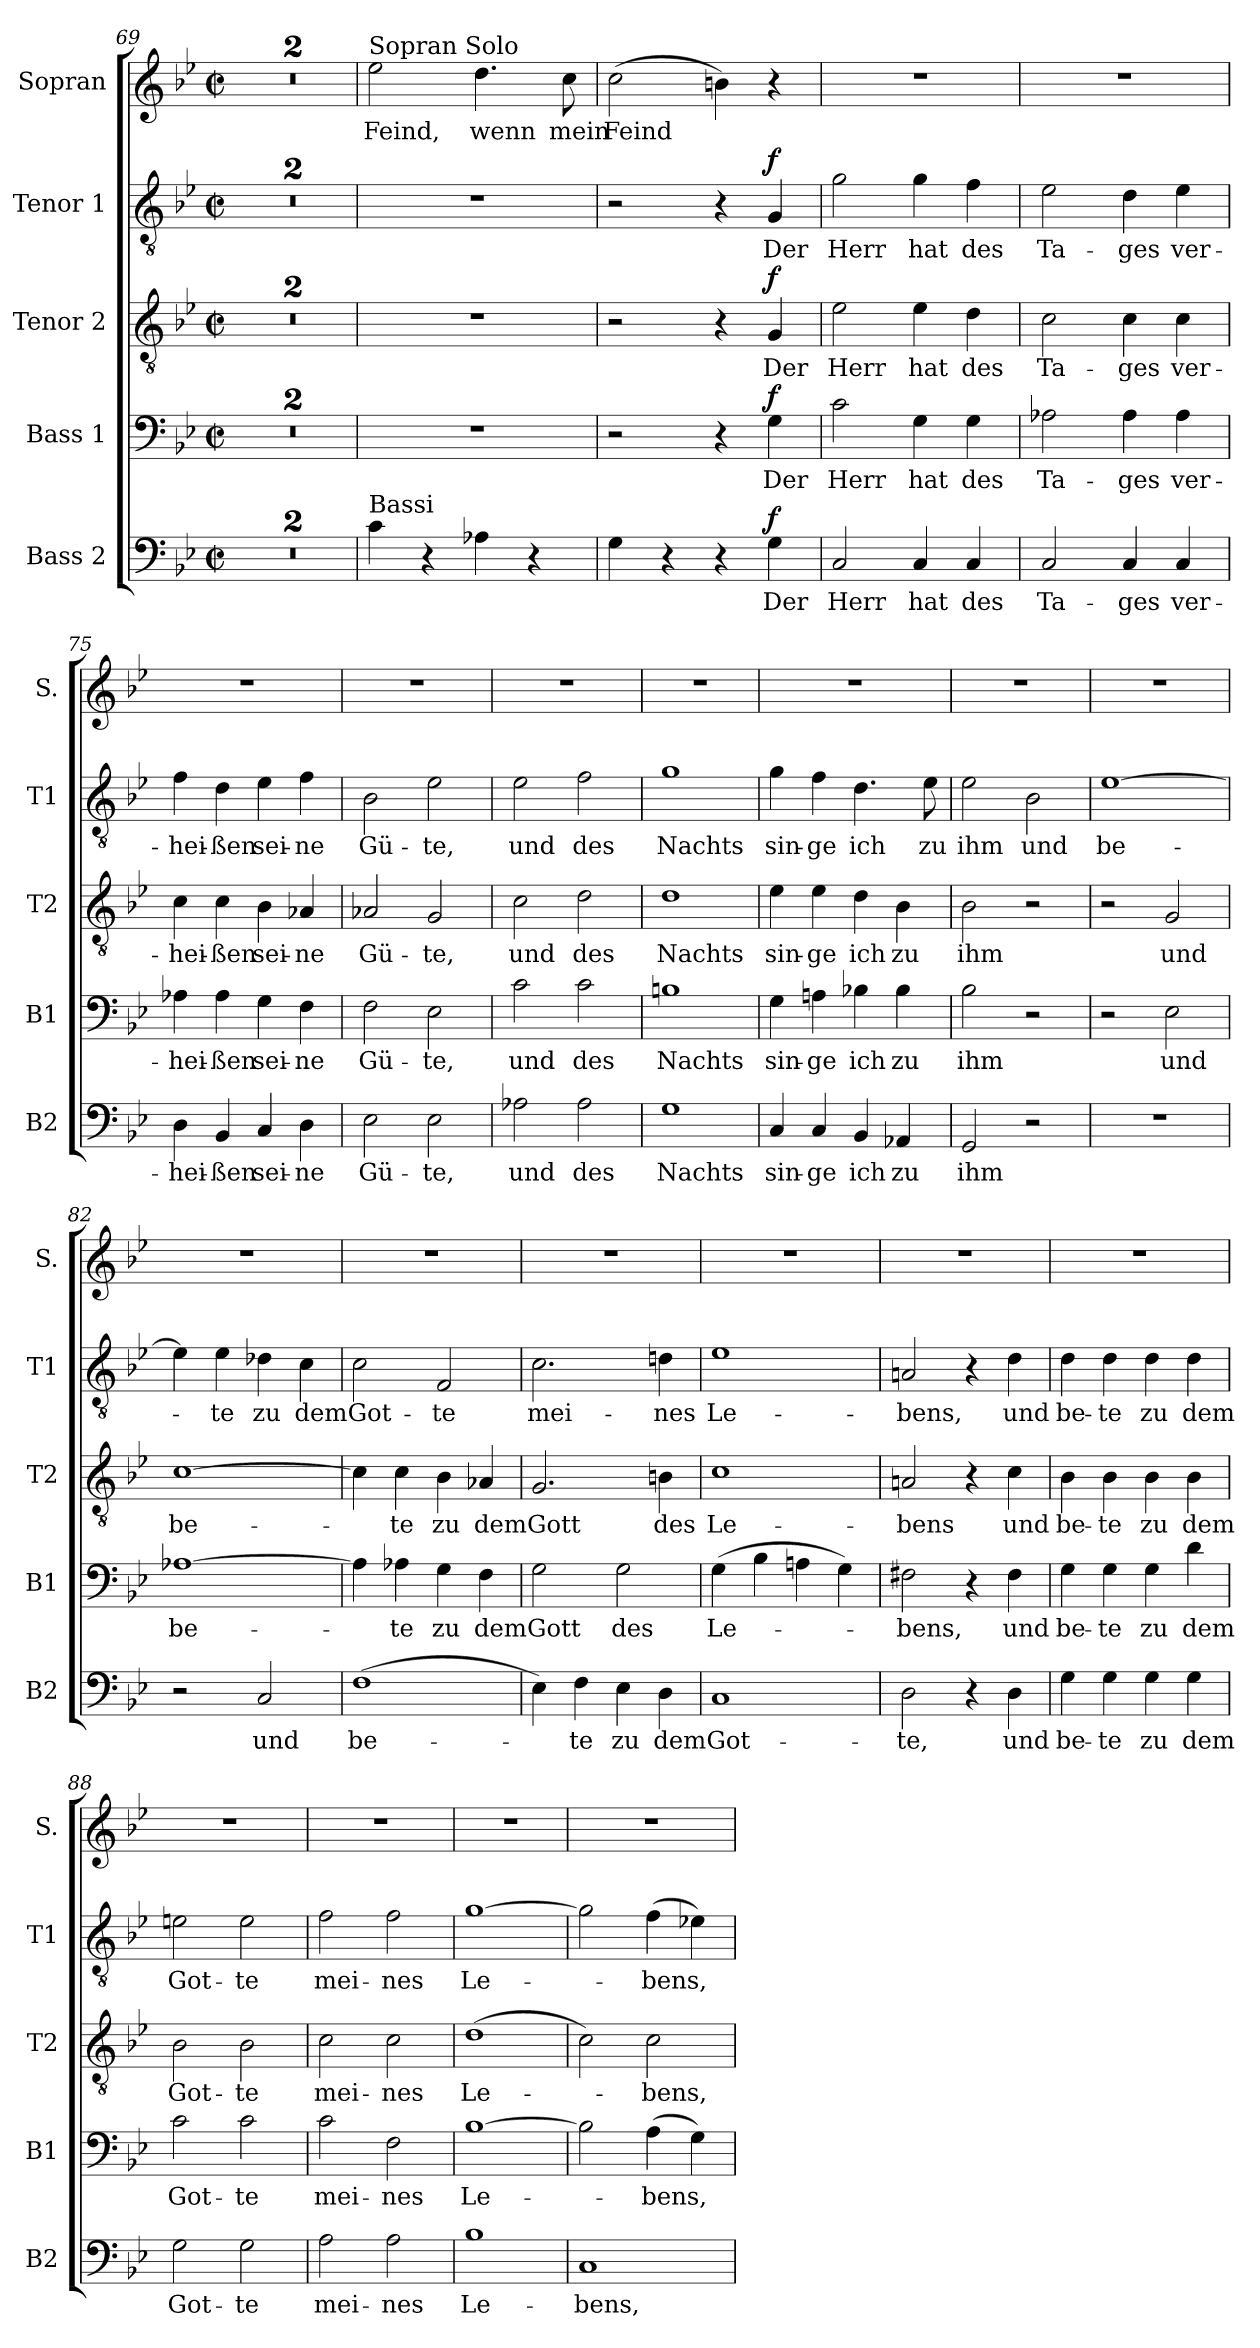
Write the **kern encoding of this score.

**kern	**text	**dynam	**kern	**text	**dynam	**kern	**text	**dynam	**kern	**text	**dynam	**kern	**text
*part5	*part5	*part5	*part4	*part4	*part4	*part3	*part3	*part3	*part2	*part2	*part2	*part1	*part1
*staff5	*staff5	*staff5	*staff4	*staff4	*staff4	*staff3	*staff3	*staff3	*staff2	*staff2	*staff2	*staff1	*staff1
*I"Bass 2	*	*	*I"Bass 1	*	*	*I"Tenor 2	*	*	*I"Tenor 1	*	*	*I"Sopran	*
*I'B2	*	*	*I'B1	*	*	*I'T2	*	*	*I'T1	*	*	*I'S.	*
*clefF4	*	*	*clefF4	*	*	*clefGv2	*	*	*clefGv2	*	*	*clefG2	*
*k[b-e-]	*	*	*k[b-e-]	*	*	*k[b-e-]	*	*	*k[b-e-]	*	*	*k[b-e-]	*
*M2/2	*	*	*M2/2	*	*	*M2/2	*	*	*M2/2	*	*	*M2/2	*
*met(c|)	*	*	*met(c|)	*	*	*met(c|)	*	*	*met(c|)	*	*	*met(c|)	*
=69	=69	=69	=69	=69	=69	=69	=69	=69	=69	=69	=69	=69	=69
1r	.	.	1r	.	.	1r	.	.	1r	.	.	1r	.
=70	=70	=70	=70	=70	=70	=70	=70	=70	=70	=70	=70	=70	=70
1r	.	.	1r	.	.	1r	.	.	1r	.	.	1r	.
=71	=71	=71	=71	=71	=71	=71	=71	=71	=71	=71	=71	=71	=71
!	!	!	!	!	!	!	!	!	!	!	!	!LO:TX:a:t=Sopran Solo	!
!LO:TX:a:t=Bassi	!	!	!	!	!	!	!	!	!	!	!	!	!
4c!\	.	.	1r	.	.	1r	.	.	1r	.	.	2ee-!\	Feind,
4r	.	.	.	.	.	.	.	.	.	.	.	.	.
4A-X!\	.	.	.	.	.	.	.	.	.	.	.	4.dd!\	wenn
4r	.	.	.	.	.	.	.	.	.	.	.	.	.
.	.	.	.	.	.	.	.	.	.	.	.	8cc!\	mein
!!LO:PB:g=z
=72	=72	=72	=72	=72	=72	=72	=72	=72	=72	=72	=72	=72	=72
4G!\	.	.	2r	.	.	2r	.	.	2r	.	.	(2cc!\	Feind
4r	.	.	.	.	.	.	.	.	.	.	.	.	.
4r	.	.	4r	.	.	4r	.	.	4r	.	.	4bn!\)	.
!	!	!LO:DY:a	!	!	!LO:DY:a	!	!	!LO:DY:a	!	!	!LO:DY:a	!	!
4G\	Der	f	4G\	Der	f	4G/	Der	f	4G/	Der	f	4r	.
=73	=73	=73	=73	=73	=73	=73	=73	=73	=73	=73	=73	=73	=73
2C/	Herr	.	2c\	Herr	.	2e-\	Herr	.	2g\	Herr	.	1r	.
4C/	hat	.	4G\	hat	.	4e-\	hat	.	4g\	hat	.	.	.
4C/	des	.	4G\	des	.	4d\	des	.	4f\	des	.	.	.
=74	=74	=74	=74	=74	=74	=74	=74	=74	=74	=74	=74	=74	=74
2C/	Ta-	.	2A-X\	Ta-	.	2c\	Ta-	.	2e-\	Ta-	.	1r	.
4C/	-ges	.	4A-\	-ges	.	4c\	-ges	.	4d\	-ges	.	.	.
4C/	ver-	.	4A-\	ver-	.	4c\	ver-	.	4e-\	ver-	.	.	.
=75	=75	=75	=75	=75	=75	=75	=75	=75	=75	=75	=75	=75	=75
4D\	-hei-	.	4A-X\	-hei-	.	4c\	-hei-	.	4f\	-hei-	.	1r	.
4BB-/	-ßen	.	4A-\	-ßen	.	4c\	-ßen	.	4d\	-ßen	.	.	.
4C/	sei-	.	4G\	sei-	.	4B-\	sei-	.	4e-\	sei-	.	.	.
4D\	-ne	.	4F\	-ne	.	4A-X/	-ne	.	4f\	-ne	.	.	.
=76	=76	=76	=76	=76	=76	=76	=76	=76	=76	=76	=76	=76	=76
2E-\	Gü-	.	2F\	Gü-	.	2A-X/	Gü-	.	2B-\	Gü-	.	1r	.
2E-\	-te,	.	2E-\	-te,	.	2G/	-te,	.	2e-\	-te,	.	.	.
=77	=77	=77	=77	=77	=77	=77	=77	=77	=77	=77	=77	=77	=77
2A-X\	und	.	2c\	und	.	2c\	und	.	2e-\	und	.	1r	.
2A-\	des	.	2c\	des	.	2d\	des	.	2f\	des	.	.	.
=78	=78	=78	=78	=78	=78	=78	=78	=78	=78	=78	=78	=78	=78
1G	Nachts	.	1Bn	Nachts	.	1d	Nachts	.	1g	Nachts	.	1r	.
!!LO:LB:g=z
=79	=79	=79	=79	=79	=79	=79	=79	=79	=79	=79	=79	=79	=79
4C/	sin-	.	4G\	sin-	.	4e-\	sin-	.	4g\	sin-	.	1r	.
4C/	-ge	.	4An\	-ge	.	4e-\	-ge	.	4f\	-ge	.	.	.
4BB-/	ich	.	4B-X\	ich	.	4d\	ich	.	4.d\	ich	.	.	.
4AA-X/	zu	.	4B-\	zu	.	4B-\	zu	.	.	.	.	.	.
.	.	.	.	.	.	.	.	.	8e-\	zu	.	.	.
=80	=80	=80	=80	=80	=80	=80	=80	=80	=80	=80	=80	=80	=80
2GG/	ihm	.	2B-\	ihm	.	2B-\	ihm	.	2e-\	ihm	.	1r	.
2r	.	.	2r	.	.	2r	.	.	2B-\	und	.	.	.
=81	=81	=81	=81	=81	=81	=81	=81	=81	=81	=81	=81	=81	=81
1rF	.	.	2r	.	.	2r	.	.	[1e-	be-	.	1r	.
.	.	.	2E-\	und	.	2G/	und	.	.	.	.	.	.
=82	=82	=82	=82	=82	=82	=82	=82	=82	=82	=82	=82	=82	=82
2r	.	.	[1A-X	be-	.	[1c	be-	.	4e-\]	.	.	1r	.
.	.	.	.	.	.	.	.	.	4e-\	-te	.	.	.
2C/	und	.	.	.	.	.	.	.	4d-X\	zu	.	.	.
.	.	.	.	.	.	.	.	.	4c\	dem	.	.	.
=83	=83	=83	=83	=83	=83	=83	=83	=83	=83	=83	=83	=83	=83
(1F	be-	.	4A-\]	.	.	4c\]	.	.	2c\	Got-	.	1r	.
.	.	.	4A-X\	-te	.	4c\	-te	.	.	.	.	.	.
.	.	.	4G\	zu	.	4B-\	zu	.	2F/	-te	.	.	.
.	.	.	4F\	dem	.	4A-X/	dem	.	.	.	.	.	.
=84	=84	=84	=84	=84	=84	=84	=84	=84	=84	=84	=84	=84	=84
4E-\)	.	.	2G\	Gott	.	2.G/	Gott	.	2.c\	mei-	.	1r	.
4F\	-te	.	.	.	.	.	.	.	.	.	.	.	.
4E-\	zu	.	2G\	des	.	.	.	.	.	.	.	.	.
4D\	dem	.	.	.	.	4Bn\	des	.	4dn\	-nes	.	.	.
=85	=85	=85	=85	=85	=85	=85	=85	=85	=85	=85	=85	=85	=85
1C	Got-	.	(4G\	Le-	.	1c	Le-	.	1e-	Le-	.	1r	.
.	.	.	4B-\	.	.	.	.	.	.	.	.	.	.
.	.	.	4An\	.	.	.	.	.	.	.	.	.	.
.	.	.	4G\)	.	.	.	.	.	.	.	.	.	.
!!LO:LB:g=z
=86	=86	=86	=86	=86	=86	=86	=86	=86	=86	=86	=86	=86	=86
2D\	-te,	.	2F#X\	-bens,	.	2An/	bens	.	2An/	-bens,	.	1r	.
4r	.	.	4r	.	.	4r	.	.	4r	.	.	.	.
4D\	und	.	4F#\	und	.	4c\	und	.	4d\	und	.	.	.
=87	=87	=87	=87	=87	=87	=87	=87	=87	=87	=87	=87	=87	=87
4G\	be-	.	4G\	be-	.	4B-\	be-	.	4d\	be-	.	1r	.
4G\	-te	.	4G\	-te	.	4B-\	-te	.	4d\	-te	.	.	.
4G\	zu	.	4G\	zu	.	4B-\	zu	.	4d\	zu	.	.	.
4G\	dem	.	4d\	dem	.	4B-\	dem	.	4d\	dem	.	.	.
=88	=88	=88	=88	=88	=88	=88	=88	=88	=88	=88	=88	=88	=88
2G\	Got-	.	2c\	Got-	.	2B-\	Got-	.	2en\	Got-	.	1r	.
2G\	-te	.	2c\	-te	.	2B-\	-te	.	2e\	-te	.	.	.
=89	=89	=89	=89	=89	=89	=89	=89	=89	=89	=89	=89	=89	=89
2A\	mei-	.	2c\	mei-	.	2c\	mei-	.	2f\	mei-	.	1r	.
2A\	-nes	.	2F\	-nes	.	2c\	-nes	.	2f\	-nes	.	.	.
=90	=90	=90	=90	=90	=90	=90	=90	=90	=90	=90	=90	=90	=90
1B-	Le-	.	[1B-	Le-	.	(1d	Le-	.	[1g	Le-	.	1r	.
=91	=91	=91	=91	=91	=91	=91	=91	=91	=91	=91	=91	=91	=91
1C	-bens,	.	2B-\]	.	.	2c\)	.	.	2g\]	.	.	1r	.
.	.	.	(4A\	-bens,	.	2c\	-bens,	.	(4f\	-bens,	.	.	.
.	.	.	4G\)	.	.	.	.	.	4e-X\)	.	.	.	.
=	=	=	=	=	=	=	=	=	=	=	=	=	=
*-	*-	*-	*-	*-	*-	*-	*-	*-	*-	*-	*-	*-	*-
